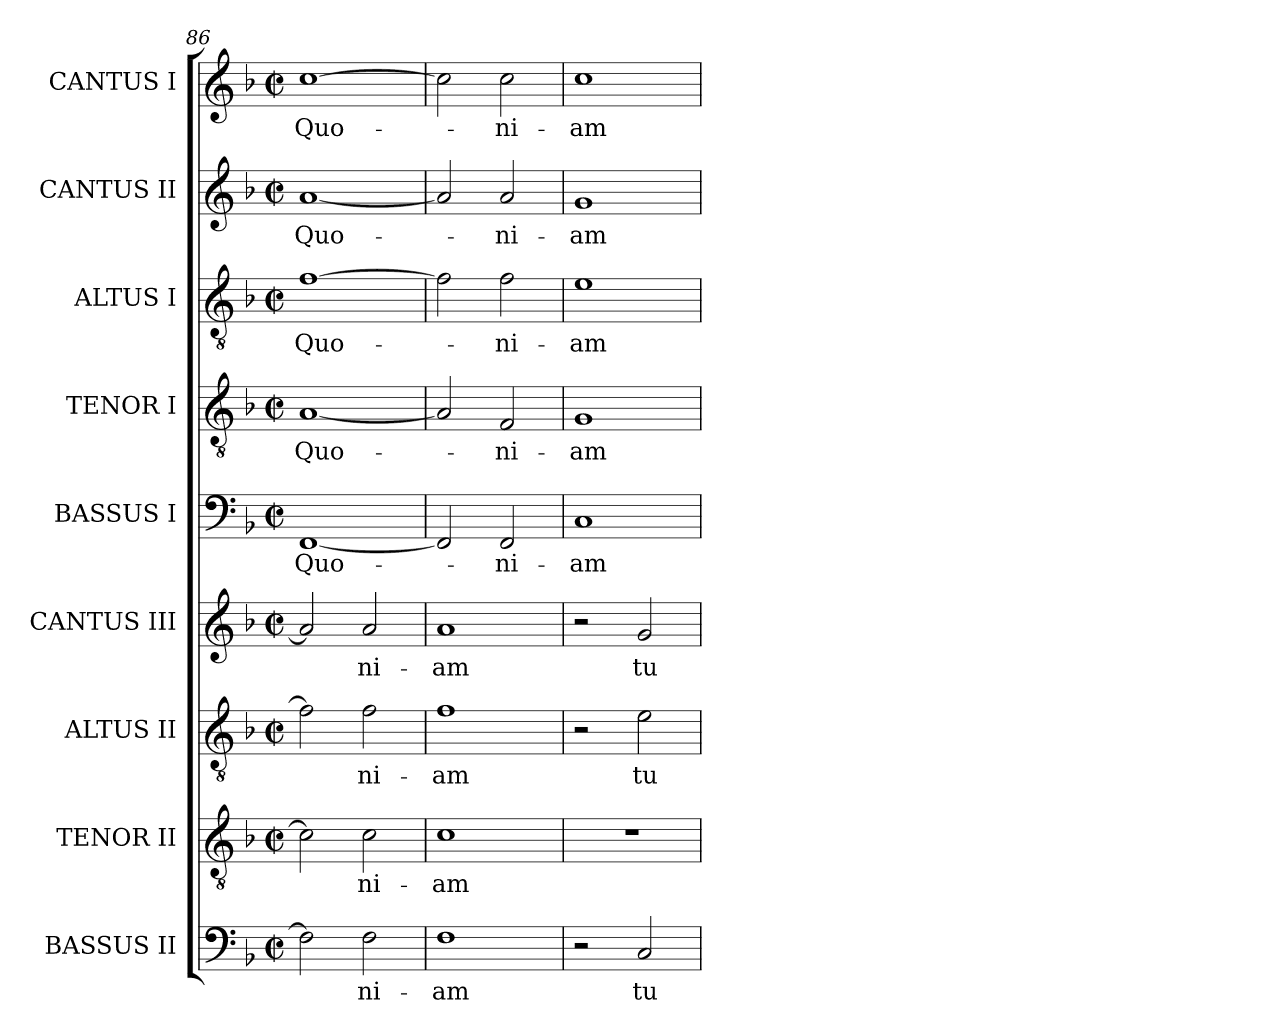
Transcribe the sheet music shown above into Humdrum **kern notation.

**kern	**text	**kern	**text	**kern	**text	**kern	**text	**kern	**text	**kern	**text	**kern	**text	**kern	**text	**kern	**text
*part9	*part9	*part8	*part8	*part7	*part7	*part6	*part6	*part5	*part5	*part4	*part4	*part3	*part3	*part2	*part2	*part1	*part1
*staff9	*staff9	*staff8	*staff8	*staff7	*staff7	*staff6	*staff6	*staff5	*staff5	*staff4	*staff4	*staff3	*staff3	*staff2	*staff2	*staff1	*staff1
*I"BASSUS II	*	*I"TENOR II	*	*I"ALTUS II	*	*I"CANTUS III	*	*I"BASSUS I	*	*I"TENOR I	*	*I"ALTUS I	*	*I"CANTUS II	*	*I"CANTUS I	*
*I'B. II	*	*I'T. II	*	*I'A. II	*	*I'C. III	*	*I'B. I	*	*I'T. I	*	*I'A. I	*	*I'C. II	*	*I'C. I	*
*clefF4	*	*clefGv2	*	*clefGv2	*	*clefG2	*	*clefF4	*	*clefGv2	*	*clefGv2	*	*clefG2	*	*clefG2	*
*	*	*ITrd7c12	*	*ITrd7c12	*	*	*	*	*	*ITrd7c12	*	*ITrd7c12	*	*	*	*	*
*k[b-]	*	*k[b-]	*	*k[b-]	*	*k[b-]	*	*k[b-]	*	*k[b-]	*	*k[b-]	*	*k[b-]	*	*k[b-]	*
*F:	*	*F:	*	*F:	*	*F:	*	*F:	*	*F:	*	*F:	*	*F:	*	*F:	*
*M2/2	*	*M2/2	*	*M2/2	*	*M2/2	*	*M2/2	*	*M2/2	*	*M2/2	*	*M2/2	*	*M2/2	*
*met(c|)	*	*met(c|)	*	*met(c|)	*	*met(c|)	*	*met(c|)	*	*met(c|)	*	*met(c|)	*	*met(c|)	*	*met(c|)	*
=86	=86	=86	=86	=86	=86	=86	=86	=86	=86	=86	=86	=86	=86	=86	=86	=86	=86
!	!	!	!	!	!	!	!	!	!LO:LY:b:color=#000000	!	!	!	!	!	!	!	!
!	!	!	!	!	!	!	!	!	!	!	!LO:LY:b:color=#000000	!	!	!	!	!	!
!	!	!	!	!	!	!	!	!	!	!	!	!	!LO:LY:b:color=#000000	!	!	!	!
!	!	!	!	!	!	!	!	!	!	!	!	!	!	!	!LO:LY:b:color=#000000	!	!
!	!	!	!	!	!	!	!	!	!	!	!	!	!	!	!	!	!LO:LY:b:color=#000000
2Fi\]	.	2Ci\]	.	2Fi\]	.	2ai/]	.	[<1FFi	Quo-	[<1AAi	Quo-	[>1Fi	Quo-	[<1ai	Quo-	[>1cci	Quo-
!	!LO:LY:b:color=#000000	!	!	!	!	!	!	!	!	!	!	!	!	!	!	!	!
!	!	!	!LO:LY:b:color=#000000	!	!	!	!	!	!	!	!	!	!	!	!	!	!
!	!	!	!	!	!LO:LY:b:color=#000000	!	!	!	!	!	!	!	!	!	!	!	!
!	!	!	!	!	!	!	!LO:LY:b:color=#000000	!	!	!	!	!	!	!	!	!	!
2Fi\	-ni-	2Ci\	-ni-	2Fi\	-ni-	2ai/	-ni-	.	.	.	.	.	.	.	.	.	.
=87	=87	=87	=87	=87	=87	=87	=87	=87	=87	=87	=87	=87	=87	=87	=87	=87	=87
!	!LO:LY:b:color=#000000	!	!	!	!	!	!	!	!	!	!	!	!	!	!	!	!
!	!	!	!LO:LY:b:color=#000000	!	!	!	!	!	!	!	!	!	!	!	!	!	!
!	!	!	!	!	!LO:LY:b:color=#000000	!	!	!	!	!	!	!	!	!	!	!	!
!	!	!	!	!	!	!	!LO:LY:b:color=#000000	!	!	!	!	!	!	!	!	!	!
1Fi	-am	1Ci	-am	1Fi	-am	1ai	-am	2FFi/]	.	2AAi/]	.	2Fi\]	.	2ai/]	.	2cci\]	.
!	!	!	!	!	!	!	!	!	!LO:LY:b:color=#000000	!	!	!	!	!	!	!	!
!	!	!	!	!	!	!	!	!	!	!	!LO:LY:b:color=#000000	!	!	!	!	!	!
!	!	!	!	!	!	!	!	!	!	!	!	!	!LO:LY:b:color=#000000	!	!	!	!
!	!	!	!	!	!	!	!	!	!	!	!	!	!	!	!LO:LY:b:color=#000000	!	!
!	!	!	!	!	!	!	!	!	!	!	!	!	!	!	!	!	!LO:LY:b:color=#000000
.	.	.	.	.	.	.	.	2FFi/	-ni-	2FFi/	-ni-	2Fi\	-ni-	2ai/	-ni-	2cci\	-ni-
=88	=88	=88	=88	=88	=88	=88	=88	=88	=88	=88	=88	=88	=88	=88	=88	=88	=88
!	!	!	!	!	!	!	!	!	!LO:LY:b:color=#000000	!	!	!	!	!	!	!	!
!	!	!	!	!	!	!	!	!	!	!	!LO:LY:b:color=#000000	!	!	!	!	!	!
!	!	!	!	!	!	!	!	!	!	!	!	!	!LO:LY:b:color=#000000	!	!	!	!
!	!	!	!	!	!	!	!	!	!	!	!	!	!	!	!LO:LY:b:color=#000000	!	!
!	!	!	!	!	!	!	!	!	!	!	!	!	!	!	!	!	!LO:LY:b:color=#000000
2r	.	1r	.	2r	.	2r	.	1Ci	-am	1GGi	-am	1Ei	-am	1gi	-am	1cci	-am
!	!LO:LY:b:color=#000000	!	!	!	!	!	!	!	!	!	!	!	!	!	!	!	!
!	!	!	!	!	!LO:LY:b:color=#000000	!	!	!	!	!	!	!	!	!	!	!	!
!	!	!	!	!	!	!	!LO:LY:b:color=#000000	!	!	!	!	!	!	!	!	!	!
2Ci/	tu	.	.	2Ei\	tu	2gi/	tu	.	.	.	.	.	.	.	.	.	.
=	=	=	=	=	=	=	=	=	=	=	=	=	=	=	=	=	=
*-	*-	*-	*-	*-	*-	*-	*-	*-	*-	*-	*-	*-	*-	*-	*-	*-	*-
